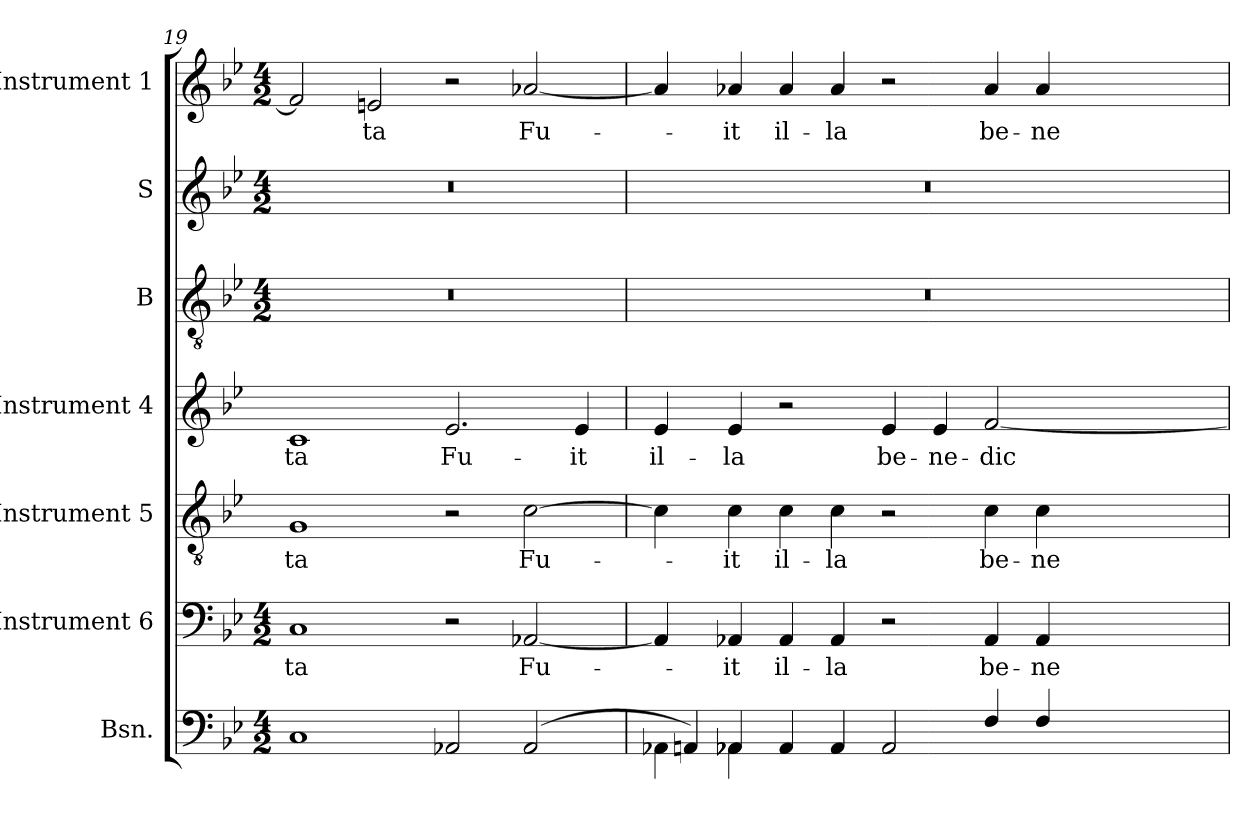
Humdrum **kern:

**kern	**kern	**text	**kern	**text	**kern	**text	**kern	**kern	**kern	**text
*part7	*part6	*part6	*part5	*part5	*part4	*part4	*part3	*part2	*part1	*part1
*staff7	*staff6	*staff6	*staff5	*staff5	*staff4	*staff4	*staff3	*staff2	*staff1	*staff1
*I"Bsn.	*I"Instrument 6	*	*I"Instrument 5	*	*I"Instrument 4	*	*I"B	*I"S	*I"Instrument 1	*
*I'Bsn.	*	*	*	*	*	*	*	*	*	*
*clefF4	*clefF4	*	*clefGv2	*	*clefG2	*	*clefGv2	*clefG2	*clefG2	*
*k[b-e-]	*k[b-e-]	*	*k[b-e-]	*	*k[b-e-]	*	*k[b-e-]	*k[b-e-]	*k[b-e-]	*
*B-:	*B-:	*	*B-:	*	*B-:	*	*B-:	*B-:	*B-:	*
*M4/2	*M4/2	*	*	*	*	*	*M4/2	*M4/2	*M4/2	*
=19	=19	=19	=19	=19	=19	=19	=19	=19	=19	=19
!	!	!LO:LY:b:cj	!	!LO:LY:b:cj	!	!LO:LY:b:cj	!	!	!	!
1C	1C	-ta	1G	-ta	1c	-ta	0r	0r	2f/]	.
!	!	!	!	!	!	!	!	!	!	!LO:LY:b:cj
.	.	.	.	.	.	.	.	.	2en/	-ta
!	!	!	!	!	!	!LO:LY:b:cj	!	!	!	!
2AA-X/	2r	.	2r	.	2.e-/	Fu-	.	.	2r	.
!	!	!LO:LY:b:cj	!	!LO:LY:b:cj	!	!	!	!	!	!LO:LY:b:cj
(>2AA-/	[<2AA-X/	Fu-	[>2c\	Fu-	.	.	.	.	[<2a-X/	Fu-
!	!	!	!	!	!	!LO:LY:b:cj	!	!	!	!
.	.	.	.	.	4e-/	-it	.	.	.	.
=20	=20	=20	=20	=20	=20	=20	=20	=20	=20	=20
*^	*	*	*	*	*	*	*	*	*	*
!	!	!	!	!	!	!	!LO:LY:b:cj	!	!	!	!
4AA-\	4AA/)	4AA-/]	.	4c\]	.	4e-/	il-	0r	0r	4a-/]	.
!	!	!	!LO:LY:b:cj	!	!LO:LY:b:cj	!	!LO:LY:b:cj	!	!	!	!LO:LY:b:cj
4AA-\	4AA-X/	4AA-X/	-it	4c\	-it	4e-/	-la	.	.	4a-X/	-it
!	!	!	!LO:LY:b:cj	!	!LO:LY:b:cj	!	!	!	!	!	!LO:LY:b:cj
1.ryy	4AA-/	4AA-/	il-	4c\	il-	2r	.	.	.	4a-/	il-
!	!	!	!LO:LY:b:cj	!	!LO:LY:b:cj	!	!	!	!	!	!LO:LY:b:cj
.	4AA-/	4AA-/	-la	4c\	-la	.	.	.	.	4a-/	-la
!	!	!	!	!	!	!	!LO:LY:b:cj	!	!	!	!
.	2AA-/	2r	.	2r	.	4e-/	be-	.	.	2r	.
!	!	!	!	!	!	!	!LO:LY:b:cj	!	!	!	!
.	.	.	.	.	.	4e-/	-ne-	.	.	.	.
!	!	!	!LO:LY:b:cj	!	!LO:LY:b:cj	!	!LO:LY:b:cj	!	!	!	!LO:LY:b:cj
.	4F/	4AA-/	be-	4c\	be-	[>2f/	-dic-	.	.	4a-/	be-
!	!	!	!LO:LY:b:cj	!	!LO:LY:b:cj	!	!	!	!	!	!LO:LY:b:cj
.	4F/	4AA-/	-ne-	4c\	-ne-	.	.	.	.	4a-/	-ne-
*v	*v	*	*	*	*	*	*	*	*	*	*
=	=	=	=	=	=	=	=	=	=	=
*-	*-	*-	*-	*-	*-	*-	*-	*-	*-	*-
